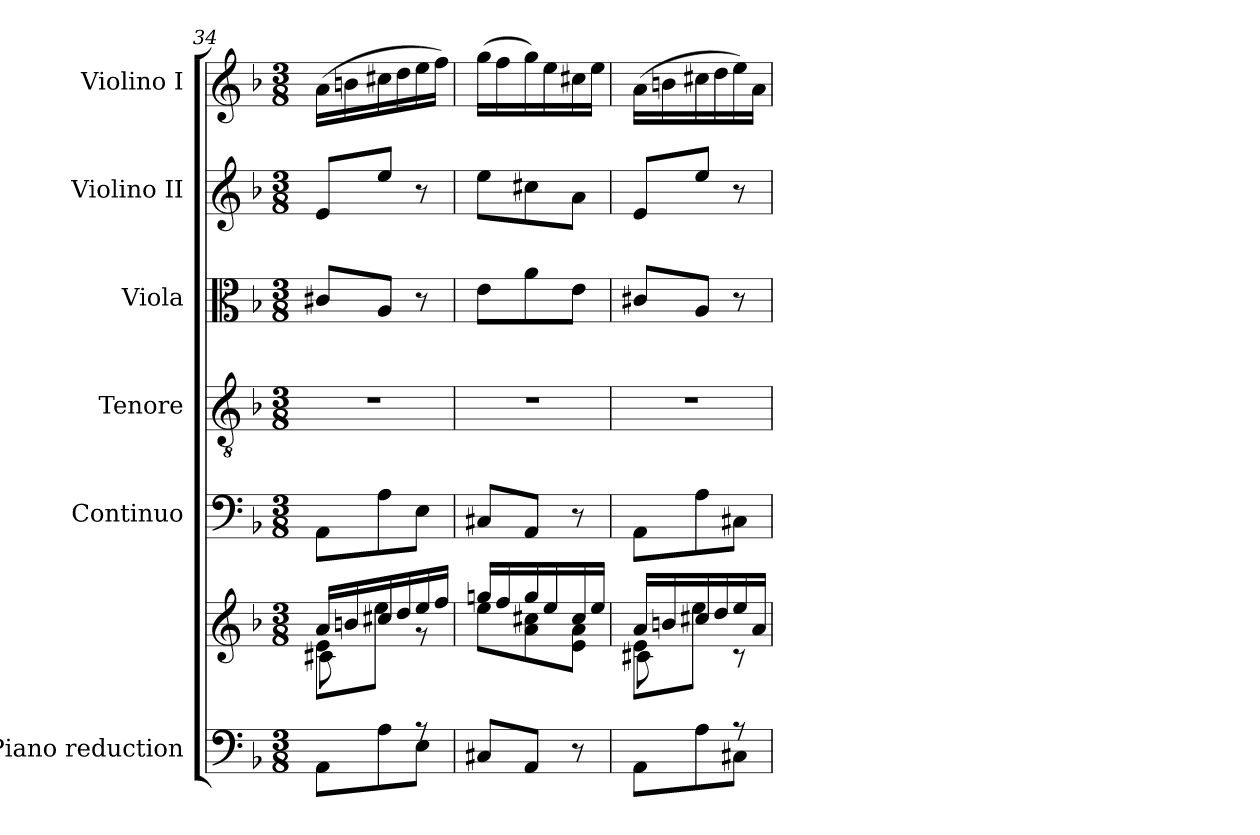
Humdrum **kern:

**kern	**kern	**kern	**kern	**kern	**kern	**kern
*part6	*part6	*part5	*part4	*part3	*part2	*part1
*staff7	*staff6	*staff5	*staff4	*staff3	*staff2	*staff1
*I"Piano reduction	*	*I"Continuo	*I"Tenore	*I"Viola	*I"Violino II	*I"Violino I
*I'Pno	*	*	*	*I'Vla	*I'Vln	*I'Vln
*clefF4	*clefG2	*clefF4	*clefGv2	*clefC3	*clefG2	*clefG2
*k[b-]	*k[b-]	*k[b-]	*k[b-]	*k[b-]	*k[b-]	*k[b-]
*M3/8	*M3/8	*M3/8	*M3/8	*M3/8	*M3/8	*M3/8
=34	=34	=34	=34	=34	=34	=34
*^	*^	*	*	*	*	*
*	*	*	*^	*	*	*	*	*
8ryy	8AA\L	16a/LL	8e\L	8c#X\L	8AA\L	4.r	8c#X/L	8e/L	(>16a\LL
.	.	16bn/	.	.	.	.	.	.	16bn\
8A/J	8A\	16cc#X/	8ee\J	4ryy	8A\	.	8A/J	8ee/J	16cc#X\
.	.	16dd/	.	.	.	.	.	.	16dd\
8rA	8E\J	16ee/	8r	.	8E\J	.	8r	8r	16ee\
.	.	16ff/JJ	.	.	.	.	.	.	16ff\JJ)
*v	*v	*	*	*	*	*	*	*	*
*	*	*v	*v	*	*	*	*	*
=35	=35	=35	=35	=35	=35	=35	=35
8C#X/L	16ggn/LL	8ee\L	8C#X/L	4.r	8e\L	8ee\L	(>16gg\LL
.	16ff/	.	.	.	.	.	16ff\
8AA/J	16gg/	8a\ 8cc#X\	8AA/J	.	8a\	8cc#X\	16gg\)
.	16ee/	.	.	.	.	.	16ee\
8r	16cc#/	8e\ 8a\J	8r	.	8e\J	8a\J	16cc#X\
.	16ee/JJ	.	.	.	.	.	16ee\JJ
=36	=36	=36	=36	=36	=36	=36	=36
*^	*	*^	*	*	*	*	*
8ryy	8AA\L	16a/LL	8e\L	8c#X\L	8AA\L	4.r	8c#X/L	8e/L	(>16a\LL
.	.	16bn/	.	.	.	.	.	.	16bn\
8A/J	8A\	16cc#X/	8ee\J	4ryy	8A\	.	8A/J	8ee/J	16cc#X\
.	.	16dd/	.	.	.	.	.	.	16dd\
8rA	8C#X\J	16ee/	8r	.	8C#X\J	.	8r	8r	16ee\)
.	.	16a/JJ	.	.	.	.	.	.	16a\JJ
*v	*v	*	*	*	*	*	*	*	*
*	*v	*v	*v	*	*	*	*	*
=	=	=	=	=	=	=
*-	*-	*-	*-	*-	*-	*-
